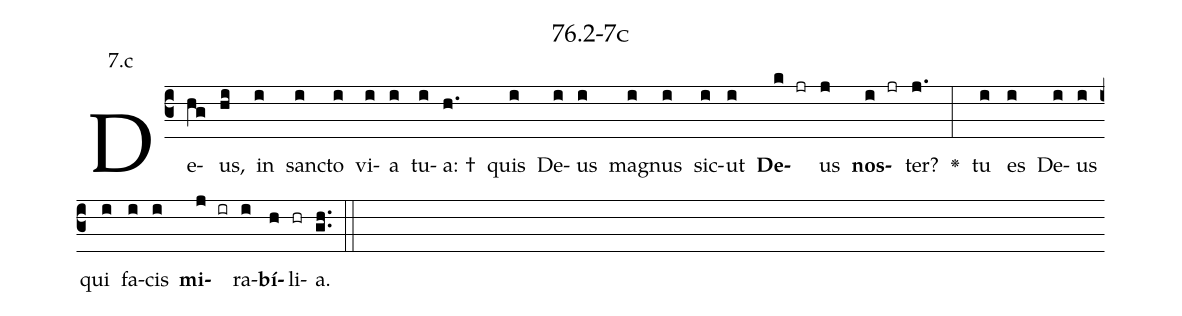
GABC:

name: 76.2-7c;
annotation: 7.c;
%%
(c3)De(hg)us,(hi) in(i) sanc(i)to(i) vi(i)a(i) tu(i)a: †(h.) quis(i) De(i)us(i) ma(i)gnus(i) sic(i)ut(i) <b>De</b>(k jr)us(j) <b>nos</b>(i jr)ter?(j.) <v>\greheightstar</v>(:) tu(i) es(i) De(i)us(i) qui(i) fa(i)cis(i) <b>mi</b>(j ir)ra(i)<b>bí</b>(h)li(hr)a.(gh..) (::)


%E(i) u(i) o(j) u(i) a(h) e.(gh..) (::)
